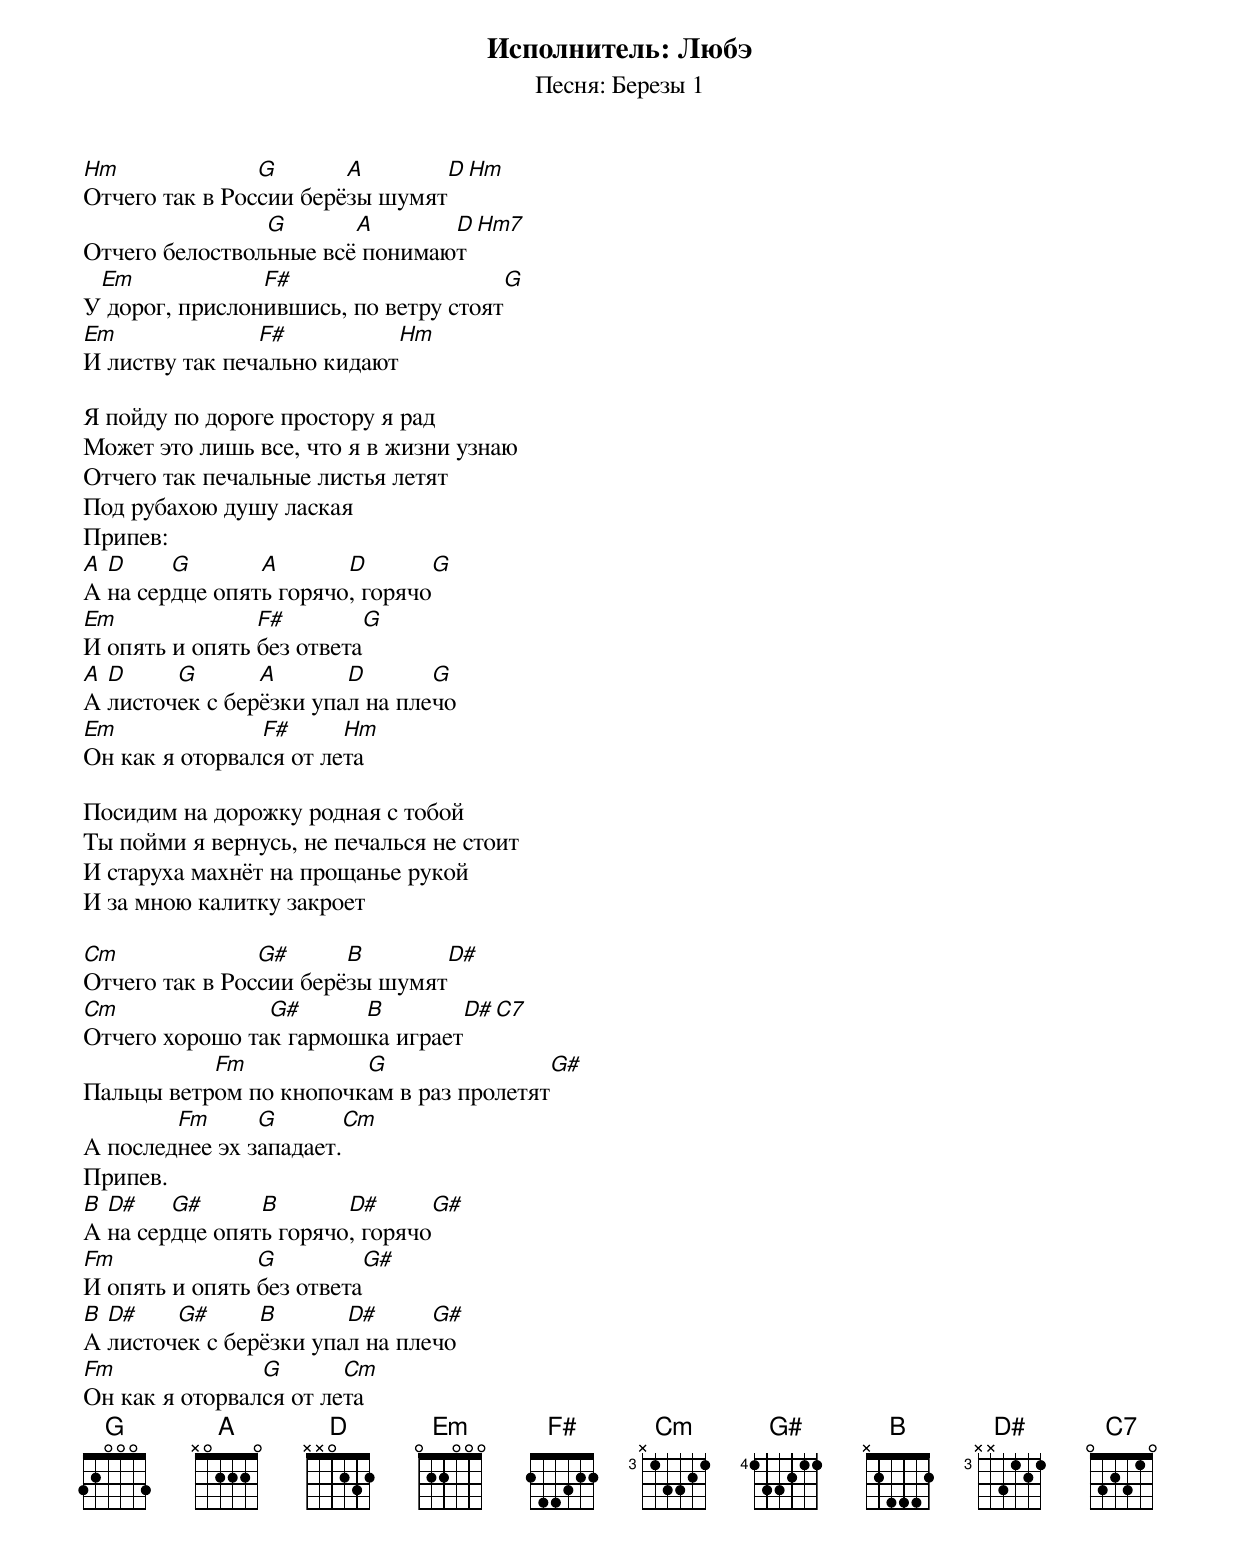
Исполнитель: Любэ
Песня: Березы 1


Hm		G	A	D	Hm
Отчего так в России берёзы шумят
		G	A	D	 	Hm7
Отчего белоствольные всё понимают
 Em          	F#			G
У дорог, прислонившись, по ветру стоят
Em		F#		Hm
И листву так печально кидают

Я пойду по дороге простору я рад
Может это лишь все, что я в жизни узнаю
Отчего так печальные листья летят
Под рубахою душу лаская
Припев:
A D	G	A	D	G
А на сердце опять горячо, горячо
Em		F#		G
И опять и опять без ответа
A D	G	A	D	G
А листочек с берёзки упал на плечо
Em		F#	Hm
Он как я оторвался от лета

Посидим на дорожку родная с тобой
Ты пойми я вернусь, не печалься не стоит
И старуха махнёт на прощанье рукой
И за мною калитку закроет

Cm		G#	B	 D#
Отчего так в России берёзы шумят
Cm		G#	B		D# C7
Отчего хорошо так гармошка играет
	   Fm		G			G#
Пальцы ветром по кнопочкам в раз пролетят
	Fm	G	Cm
А последнее эх западает.
Припев.
B D#	G#	B	D#	G#
А на сердце опять горячо, горячо
Fm		G		G#
И опять и опять без ответа
B D#	G#	B	D#	G#
А листочек с берёзки упал на плечо
Fm		G	Cm
Он как я оторвался от лета
